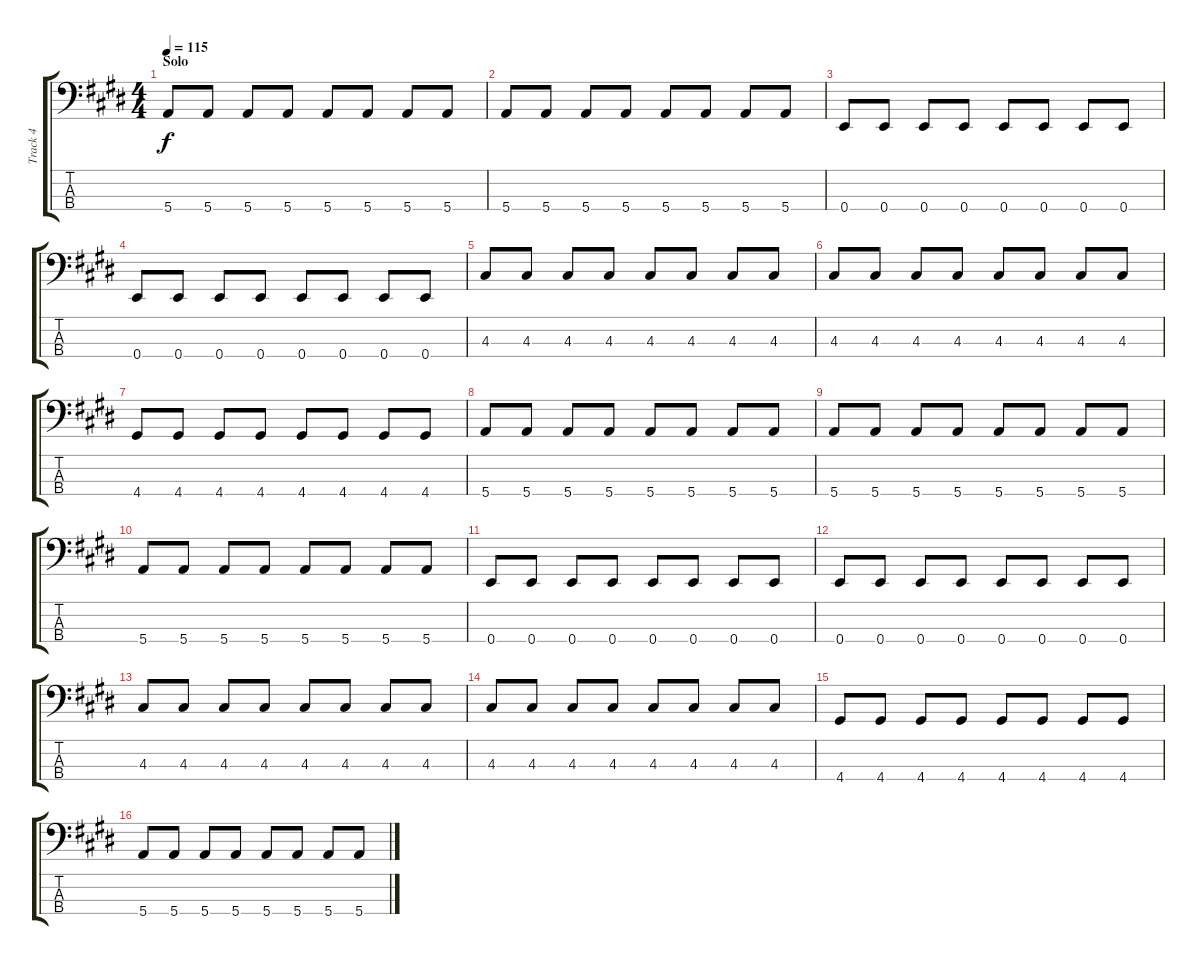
\track ("Track 4" "Track 4") {instrument electricbassfinger}
\staff {score tabs}
\tuning (G2 D2 A1 E1) {hide}
\ts (4 4)
\section ("" "Solo")
\tempo 115
\clef f4
\ks e
5.4.8{dy f} 5.4.8 5.4.8 5.4.8 5.4.8 5.4.8 5.4.8 5.4.8 |
5.4.8 5.4.8 5.4.8 5.4.8 5.4.8 5.4.8 5.4.8 5.4.8 |
0.4.8 0.4.8 0.4.8 0.4.8 0.4.8 0.4.8 0.4.8 0.4.8 |
0.4.8 0.4.8 0.4.8 0.4.8 0.4.8 0.4.8 0.4.8 0.4.8 |
4.3.8 4.3.8 4.3.8 4.3.8 4.3.8 4.3.8 4.3.8 4.3.8 |
4.3.8 4.3.8 4.3.8 4.3.8 4.3.8 4.3.8 4.3.8 4.3.8 |
4.4.8 4.4.8 4.4.8 4.4.8 4.4.8 4.4.8 4.4.8 4.4.8 |
5.4.8 5.4.8 5.4.8 5.4.8 5.4.8 5.4.8 5.4.8 5.4.8 |
5.4.8 5.4.8 5.4.8 5.4.8 5.4.8 5.4.8 5.4.8 5.4.8 |
5.4.8 5.4.8 5.4.8 5.4.8 5.4.8 5.4.8 5.4.8 5.4.8 |
0.4.8 0.4.8 0.4.8 0.4.8 0.4.8 0.4.8 0.4.8 0.4.8 |
0.4.8 0.4.8 0.4.8 0.4.8 0.4.8 0.4.8 0.4.8 0.4.8 |
4.3.8 4.3.8 4.3.8 4.3.8 4.3.8 4.3.8 4.3.8 4.3.8 |
4.3.8 4.3.8 4.3.8 4.3.8 4.3.8 4.3.8 4.3.8 4.3.8 |
4.4.8 4.4.8 4.4.8 4.4.8 4.4.8 4.4.8 4.4.8 4.4.8 |
5.4.8 5.4.8 5.4.8 5.4.8 5.4.8 5.4.8 5.4.8 5.4.8
